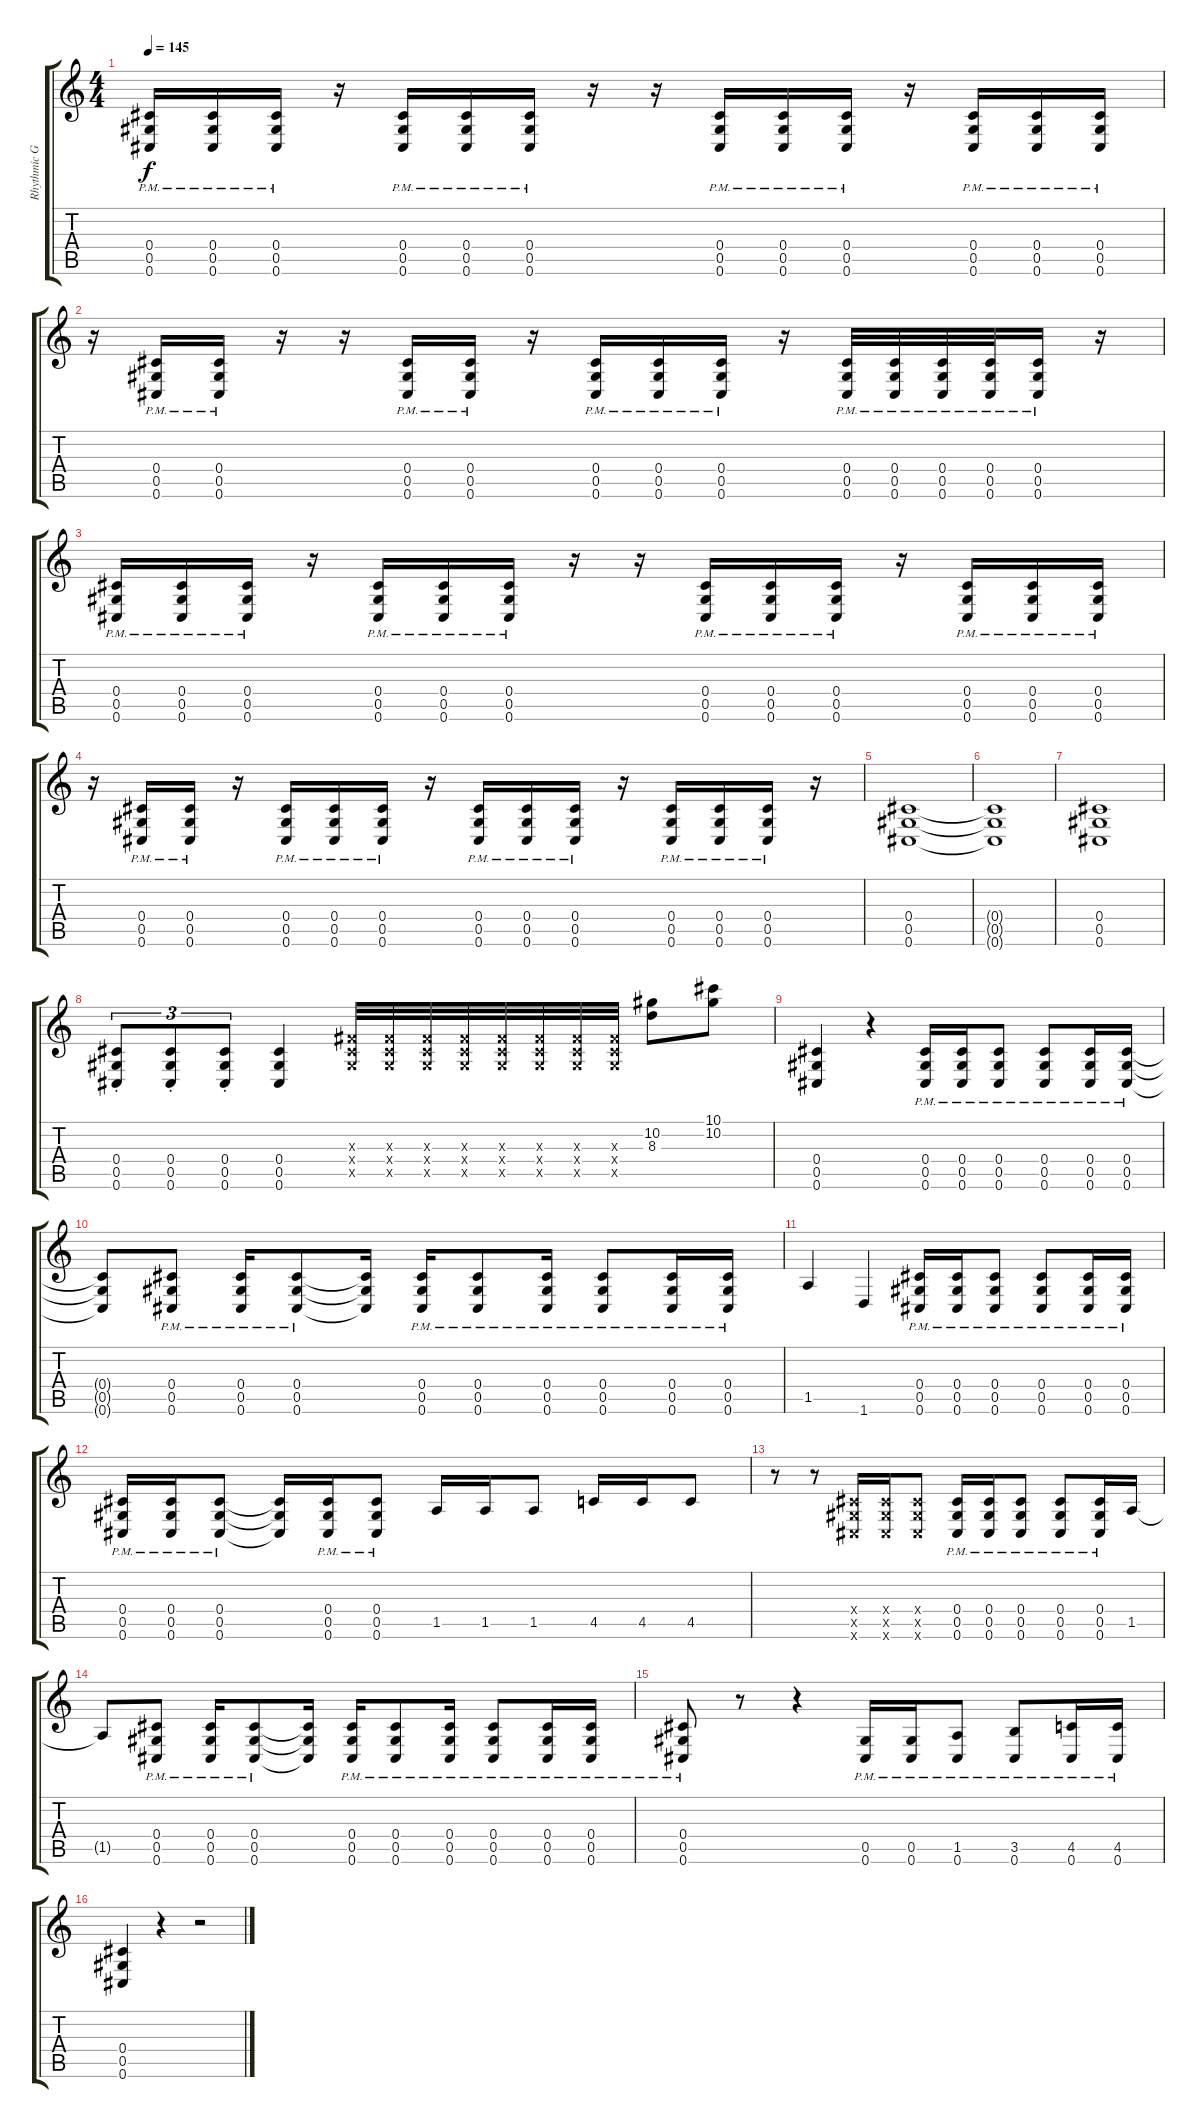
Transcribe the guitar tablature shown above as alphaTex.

\track ("Rhythmic Guitar" "Rhythmic G") {instrument distortionguitar}
\staff {score tabs}
\tuning (Eb4 Bb3 Gb3 Db3 Ab2 Db2) {hide}
\ts (4 4)
\tempo 145
\clef g2
\ks c
(0.4{pm} 0.5{pm} 0.6{pm}).16{dy f} (0.4{pm} 0.5{pm} 0.6{pm}).16 (0.4{pm} 0.5{pm} 0.6{pm}).16 r.16 (0.4{pm} 0.5{pm} 0.6{pm}).16 (0.4{pm} 0.5{pm} 0.6{pm}).16 (0.4{pm} 0.5{pm} 0.6{pm}).16 r.16 r.16 (0.4{pm} 0.5{pm} 0.6{pm}).16 (0.4{pm} 0.5{pm} 0.6{pm}).16 (0.4{pm} 0.5{pm} 0.6{pm}).16 r.16 (0.4{pm} 0.5{pm} 0.6{pm}).16 (0.4{pm} 0.5{pm} 0.6{pm}).16 (0.4{pm} 0.5{pm} 0.6{pm}).16 |
r.16 (0.4{pm} 0.5{pm} 0.6{pm}).16 (0.4{pm} 0.5{pm} 0.6{pm}).16 r.16 r.16 (0.4{pm} 0.5{pm} 0.6{pm}).16 (0.4{pm} 0.5{pm} 0.6{pm}).16 r.16 (0.4{pm} 0.5{pm} 0.6{pm}).16 (0.4{pm} 0.5{pm} 0.6{pm}).16 (0.4{pm} 0.5{pm} 0.6{pm}).16 r.16 (0.4{pm} 0.5{pm} 0.6{pm}).32 (0.4{pm} 0.5{pm} 0.6{pm}).32 (0.4{pm} 0.5{pm} 0.6{pm}).32 (0.4{pm} 0.5{pm} 0.6{pm}).32 (0.4{pm} 0.5{pm} 0.6{pm}).16 r.16 |
(0.4{pm} 0.5{pm} 0.6{pm}).16 (0.4{pm} 0.5{pm} 0.6{pm}).16 (0.4{pm} 0.5{pm} 0.6{pm}).16 r.16 (0.4{pm} 0.5{pm} 0.6{pm}).16 (0.4{pm} 0.5{pm} 0.6{pm}).16 (0.4{pm} 0.5{pm} 0.6{pm}).16 r.16 r.16 (0.4{pm} 0.5{pm} 0.6{pm}).16 (0.4{pm} 0.5{pm} 0.6{pm}).16 (0.4{pm} 0.5{pm} 0.6{pm}).16 r.16 (0.4{pm} 0.5{pm} 0.6{pm}).16 (0.4{pm} 0.5{pm} 0.6{pm}).16 (0.4{pm} 0.5{pm} 0.6{pm}).16 |
r.16 (0.4{pm} 0.5{pm} 0.6{pm}).16 (0.4{pm} 0.5{pm} 0.6{pm}).16 r.16 (0.4{pm} 0.5{pm} 0.6{pm}).16 (0.4{pm} 0.5{pm} 0.6{pm}).16 (0.4{pm} 0.5{pm} 0.6{pm}).16 r.16 (0.4{pm} 0.5{pm} 0.6{pm}).16 (0.4{pm} 0.5{pm} 0.6{pm}).16 (0.4{pm} 0.5{pm} 0.6{pm}).16 r.16 (0.4{pm} 0.5{pm} 0.6{pm}).16 (0.4{pm} 0.5{pm} 0.6{pm}).16 (0.4{pm} 0.5{pm} 0.6{pm}).16 r.16 |
(0.4 0.5 0.6).1 |
(0.4{t} 0.5{t} 0.6{t}).1 |
(0.4 0.5 0.6).1 |
(0.4{st} 0.5{st} 0.6{st}).8{tu (3 2)} (0.4{st} 0.5{st} 0.6{st}).8{tu (3 2)} (0.4{st} 0.5{st} 0.6{st}).8{tu (3 2)} (0.4 0.5 0.6).4 (0.3{x} 0.4{x} 0.5{x}).32 (0.3{x} 0.4{x} 0.5{x}).32 (0.3{x} 0.4{x} 0.5{x}).32 (0.3{x} 0.4{x} 0.5{x}).32 (0.3{x} 0.4{x} 0.5{x}).32 (0.3{x} 0.4{x} 0.5{x}).32 (0.3{x} 0.4{x} 0.5{x}).32 (0.3{x} 0.4{x} 0.5{x}).32 (10.2 8.3).8 (10.1 10.2).8 |
(0.4 0.5 0.6).4 r.4 (0.4{pm} 0.5{pm} 0.6{pm}).16 (0.4{pm} 0.5{pm} 0.6{pm}).16 (0.4{pm} 0.5{pm} 0.6{pm}).8 (0.4{pm} 0.5{pm} 0.6{pm}).8 (0.4{pm} 0.5{pm} 0.6{pm}).16 (0.4{pm} 0.5{pm} 0.6{pm}).16 |
(0.4{t} 0.5{t} 0.6{t}).8 (0.4{pm} 0.5{pm} 0.6{pm}).8 (0.4{pm} 0.5{pm} 0.6{pm}).16 (0.4{pm} 0.5{pm} 0.6{pm}).8 (0.4{t} 0.5{t} 0.6{t}).16 (0.4{pm} 0.5{pm} 0.6{pm}).16 (0.4{pm} 0.5{pm} 0.6{pm}).8 (0.4{pm} 0.5{pm} 0.6{pm}).16 (0.4{pm} 0.5{pm} 0.6{pm}).8 (0.4{pm} 0.5{pm} 0.6{pm}).16 (0.4{pm} 0.5{pm} 0.6{pm}).16 |
1.5.4 1.6.4 (0.4{pm} 0.5{pm} 0.6{pm}).16 (0.4{pm} 0.5{pm} 0.6{pm}).16 (0.4{pm} 0.5{pm} 0.6{pm}).8 (0.4{pm} 0.5{pm} 0.6{pm}).8 (0.4{pm} 0.5{pm} 0.6{pm}).16 (0.4{pm} 0.5{pm} 0.6{pm}).16 |
(0.4{pm} 0.5{pm} 0.6{pm}).16 (0.4{pm} 0.5{pm} 0.6{pm}).16 (0.4{pm} 0.5{pm} 0.6{pm}).8 (0.4{t} 0.5{t} 0.6{t}).16 (0.4{pm} 0.5{pm} 0.6{pm}).16 (0.4{pm} 0.5{pm} 0.6{pm}).8 1.5.16 1.5.16 1.5.8 4.5.16 4.5.16 4.5.8 |
r.8 r.8 (0.4{x} 0.5{x} 0.6{x}).16 (0.4{x} 0.5{x} 0.6{x}).16 (0.4{x} 0.5{x} 0.6{x}).8 (0.4{pm} 0.5{pm} 0.6{pm}).16 (0.4{pm} 0.5{pm} 0.6{pm}).16 (0.4{pm} 0.5{pm} 0.6{pm}).8 (0.4{pm} 0.5{pm} 0.6{pm}).8 (0.4{pm} 0.5{pm} 0.6{pm}).16 1.5.16 |
1.5{t}.8 (0.4{pm} 0.5{pm} 0.6{pm}).8 (0.4{pm} 0.5{pm} 0.6{pm}).16 (0.4{pm} 0.5{pm} 0.6{pm}).8 (0.4{t} 0.5{t} 0.6{t}).16 (0.4{pm} 0.5{pm} 0.6{pm}).16 (0.4{pm} 0.5{pm} 0.6{pm}).8 (0.4{pm} 0.5{pm} 0.6{pm}).16 (0.4{pm} 0.5{pm} 0.6{pm}).8 (0.4{pm} 0.5{pm} 0.6{pm}).16 (0.4{pm} 0.5{pm} 0.6{pm}).16 |
(0.4{pm} 0.5{pm} 0.6{pm}).8 r.8 r.4 (0.5{pm} 0.6{pm}).16 (0.5{pm} 0.6{pm}).16 (1.5{pm} 0.6{pm}).8 (3.5{pm} 0.6{pm}).8 (4.5{pm} 0.6{pm}).16 (4.5{pm} 0.6{pm}).16 |
(0.4 0.5 0.6).4 r.4 r.2
